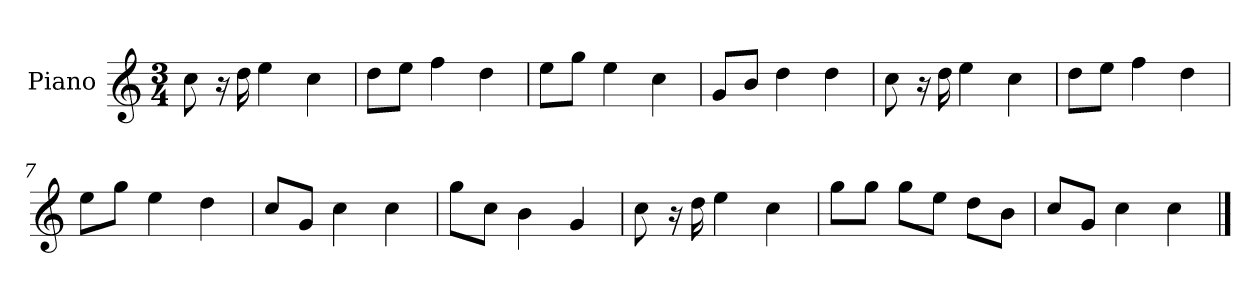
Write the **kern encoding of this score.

**kern
*part1
*staff1
*I"Piano
*I'P-no
*clefG2
*k[]
*M3/4
*MM91
=1
8cc\
16r
16dd\
4ee\
4cc\
=2
8dd\L
8ee\J
4ff\
4dd\
=3
8ee\L
8gg\J
4ee\
4cc\
=4
8g/L
8b/J
4dd\
4dd\
=5
8cc\
16r
16dd\
4ee\
4cc\
=6
8dd\L
8ee\J
4ff\
4dd\
=7
8ee\L
8gg\J
4ee\
4dd\
=8
8cc/L
8g/J
4cc\
4cc\
!!LO:LB:g=z
=9
8gg\L
8cc\J
4b\
4g/
=10
8cc\
16r
16dd\
4ee\
4cc\
=11
8gg\L
8gg\J
8gg\L
8ee\J
8dd\L
8b\J
=12
8cc/L
8g/J
4cc\
4cc\
==
*-
